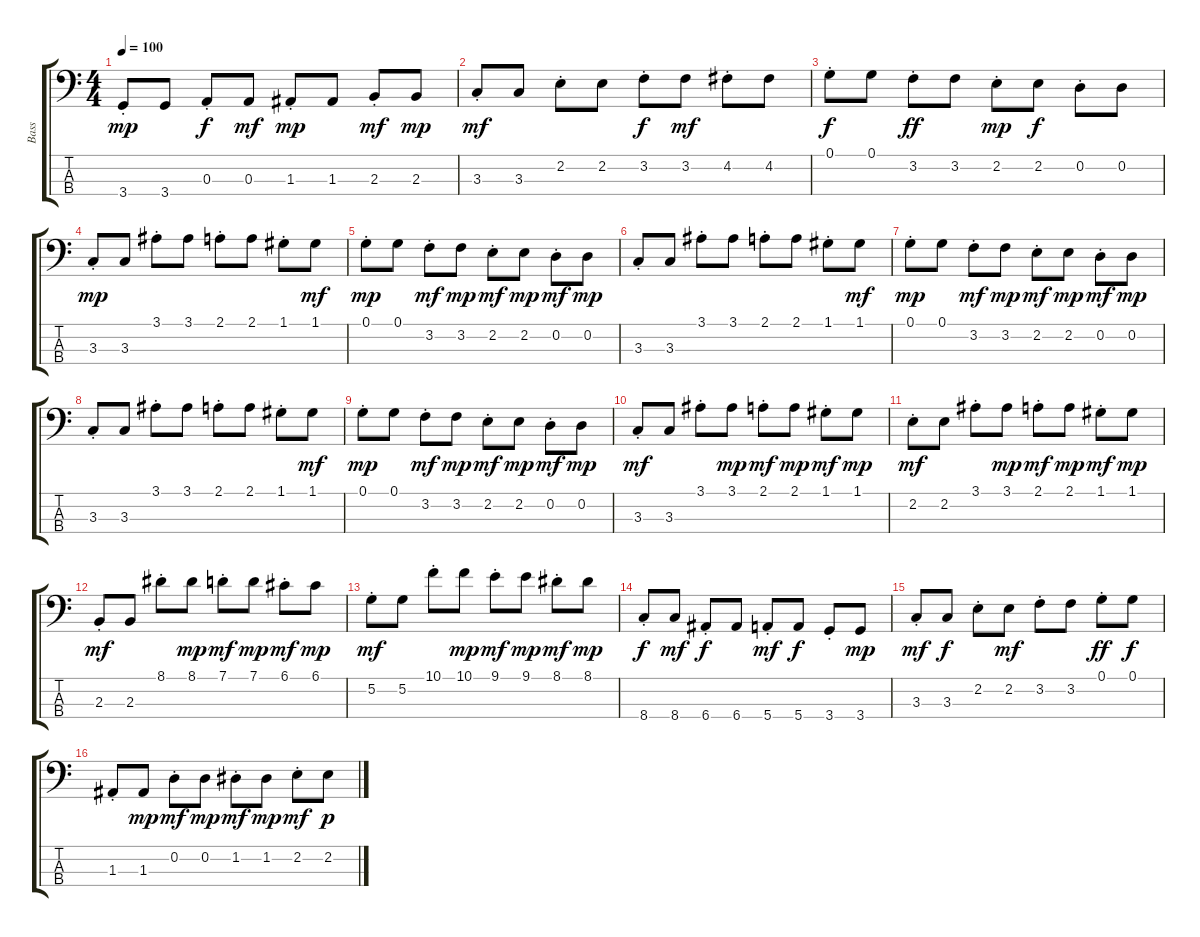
\track ("Bass" "Bass") {instrument electricbasspick}
\staff {score tabs}
\tuning (G2 D2 A1 E1) {hide}
\ts (4 4)
\tempo 100
\clef f4
\ks c
3.4{st}.8{dy mp} 3.4.8 0.3{st}.8{dy f} 0.3.8{dy mf} 1.3{st}.8{dy mp} 1.3.8 2.3{st}.8{dy mf} 2.3.8{dy mp} |
3.3{st}.8{dy mf} 3.3.8 2.2{st}.8 2.2.8 3.2{st}.8{dy f} 3.2.8{dy mf} 4.2{st}.8 4.2.8 |
0.1{st}.8{dy f} 0.1.8 3.2{st}.8{dy ff} 3.2.8 2.2{st}.8{dy mp} 2.2.8{dy f} 0.2{st}.8 0.2.8 |
3.3{st}.8{dy mp} 3.3.8 3.1{st}.8 3.1.8 2.1{st}.8 2.1.8 1.1{st}.8 1.1.8{dy mf} |
0.1{st}.8{dy mp} 0.1.8 3.2{st}.8{dy mf} 3.2.8{dy mp} 2.2{st}.8{dy mf} 2.2.8{dy mp} 0.2{st}.8{dy mf} 0.2.8{dy mp} |
3.3{st}.8 3.3.8 3.1{st}.8 3.1.8 2.1{st}.8 2.1.8 1.1{st}.8 1.1.8{dy mf} |
0.1{st}.8{dy mp} 0.1.8 3.2{st}.8{dy mf} 3.2.8{dy mp} 2.2{st}.8{dy mf} 2.2.8{dy mp} 0.2{st}.8{dy mf} 0.2.8{dy mp} |
3.3{st}.8 3.3.8 3.1{st}.8 3.1.8 2.1{st}.8 2.1.8 1.1{st}.8 1.1.8{dy mf} |
0.1{st}.8{dy mp} 0.1.8 3.2{st}.8{dy mf} 3.2.8{dy mp} 2.2{st}.8{dy mf} 2.2.8{dy mp} 0.2{st}.8{dy mf} 0.2.8{dy mp} |
3.3{st}.8{dy mf} 3.3.8 3.1{st}.8 3.1.8{dy mp} 2.1{st}.8{dy mf} 2.1.8{dy mp} 1.1{st}.8{dy mf} 1.1.8{dy mp} |
2.2{st}.8{dy mf} 2.2.8 3.1{st}.8 3.1.8{dy mp} 2.1{st}.8{dy mf} 2.1.8{dy mp} 1.1{st}.8{dy mf} 1.1.8{dy mp} |
2.3{st}.8{dy mf} 2.3.8 8.1{st}.8 8.1.8{dy mp} 7.1{st}.8{dy mf} 7.1.8{dy mp} 6.1{st}.8{dy mf} 6.1.8{dy mp} |
5.2{st}.8{dy mf} 5.2.8 10.1{st}.8 10.1.8{dy mp} 9.1{st}.8{dy mf} 9.1.8{dy mp} 8.1{st}.8{dy mf} 8.1.8{dy mp} |
8.4{st}.8{dy f} 8.4.8{dy mf} 6.4{st}.8{dy f} 6.4.8 5.4{st}.8{dy mf} 5.4.8{dy f} 3.4{st}.8 3.4.8{dy mp} |
3.3{st}.8{dy mf} 3.3.8{dy f} 2.2{st}.8 2.2.8{dy mf} 3.2{st}.8 3.2.8 0.1{st}.8{dy ff} 0.1.8{dy f} |
1.3{st}.8 1.3.8{dy mp} 0.2{st}.8{dy mf} 0.2.8{dy mp} 1.2{st}.8{dy mf} 1.2.8{dy mp} 2.2{st}.8{dy mf} 2.2.8{dy p}
